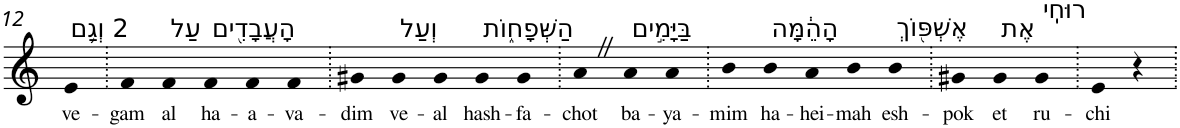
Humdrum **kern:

**kern	**text
*part1	*part1
*staff1	*staff1
*I"Piano	*
*I'Pno	*
!!LO:PB:g=z
*clefG2	*
*k[]	*
=12	=12
!LO:TX:a:t=2 וְגַ֥ם	!
!	!LO:LY:b
4e	ve-
=13.	=13.
!	!LO:LY:b
4f	-gam
!LO:TX:a:t=עַל	!
!	!LO:LY:b
4f	al
!LO:TX:a:t=הָעֲבָדִ֖ים	!
!	!LO:LY:b
4f	ha-
!	!LO:LY:b
4f	-a-
!	!LO:LY:b
4f	-va-
=14.	=14.
!	!LO:LY:b
4g#X	-dim
!LO:TX:a:t=וְעַל	!
!	!LO:LY:b
4g#	ve-
!	!LO:LY:b
4g#	-al
!LO:TX:a:t=הַשְּׁפָח֑וֹת	!
!	!LO:LY:b
4g#	hash-
!	!LO:LY:b
4g#	-fa-
=15.	=15.
!	!LO:LY:b
4aZ	-chot
!LO:TX:a:t=בַּיָּמִ֣ים	!
!	!LO:LY:b
4a	ba-
!	!LO:LY:b
4a	-ya-
=16.	=16.
!	!LO:LY:b
4b	-mim
!LO:TX:a:t=הָהֵ֔מָּה	!
!	!LO:LY:b
4b	ha-
!	!LO:LY:b
4a	-hei-
!	!LO:LY:b
4b	-mah
!LO:TX:a:t=אֶשְׁפּ֖וֹךְ	!
!	!LO:LY:b
4b	esh-
=17.	=17.
!	!LO:LY:b
4g#X	-pok
!LO:TX:a:t=אֶת	!
!	!LO:LY:b
4g#	et
!LO:TX:a:t=רוּחִֽי	!
!	!LO:LY:b
4g#	ru-
=18.	=18.
!	!LO:LY:b
4e	-chi
4r	.
=.	=.
*-	*-
